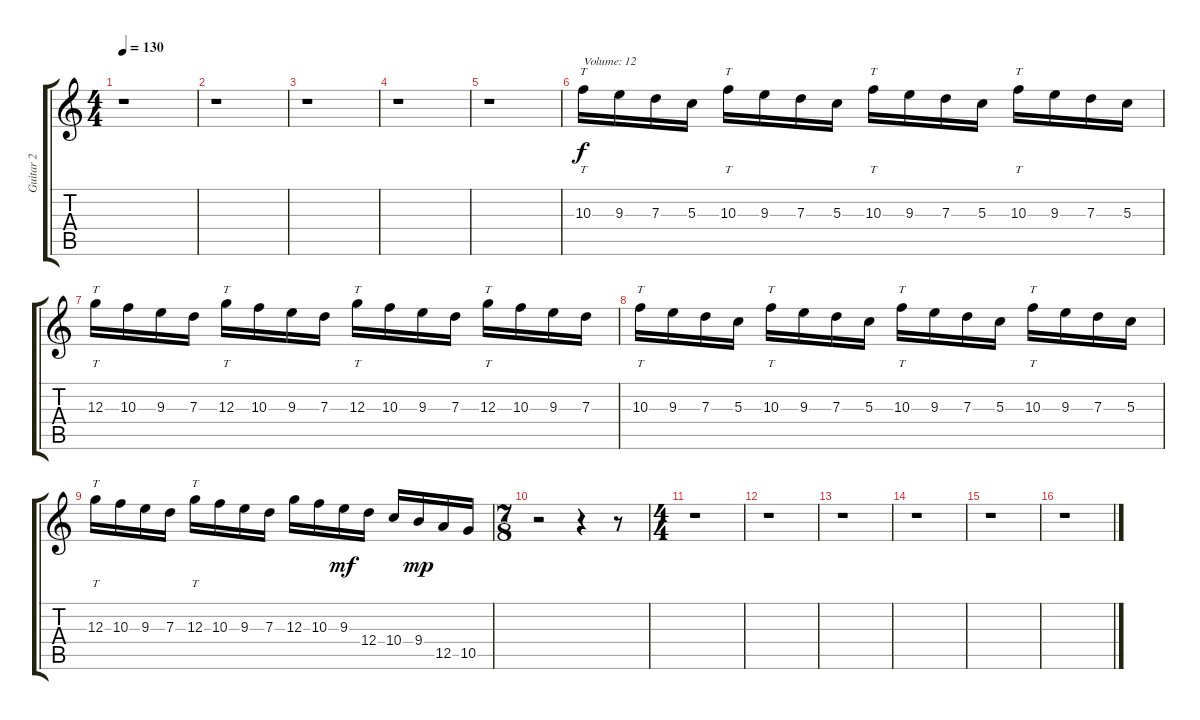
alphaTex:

\track ("Guitar 2" "Guitar 2") {instrument distortionguitar}
\staff {score tabs}
\tuning (E4 B3 G3 D3 A2 E2) {hide}
\ts (4 4)
\tempo 130
\clef g2
\ks c
r.1{dy f} |
r.1 |
r.1 |
r.1 |
r.1 |
10.3.16{tt txt "Volume: 12" volume 12} 9.3.16 7.3.16 5.3.16 10.3.16{tt} 9.3.16 7.3.16 5.3.16 10.3.16{tt} 9.3.16 7.3.16 5.3.16 10.3.16{tt} 9.3.16 7.3.16 5.3.16 |
12.3.16{tt} 10.3.16 9.3.16 7.3.16 12.3.16{tt} 10.3.16 9.3.16 7.3.16 12.3.16{tt} 10.3.16 9.3.16 7.3.16 12.3.16{tt} 10.3.16 9.3.16 7.3.16 |
10.3.16{tt} 9.3.16 7.3.16 5.3.16 10.3.16{tt} 9.3.16 7.3.16 5.3.16 10.3.16{tt} 9.3.16 7.3.16 5.3.16 10.3.16{tt} 9.3.16 7.3.16 5.3.16 |
12.3.16{tt} 10.3.16 9.3.16 7.3.16 12.3.16{tt} 10.3.16 9.3.16 7.3.16 12.3.16 10.3.16 9.3.16{dy mf} 12.4.16 10.4.16 9.4.16{dy mp} 12.5.16 10.5.16 |
\ts (7 8)
r.2 r.4 r.8 |
\ts (4 4)
r.1 |
r.1 |
r.1 |
r.1 |
r.1 |
r.1
